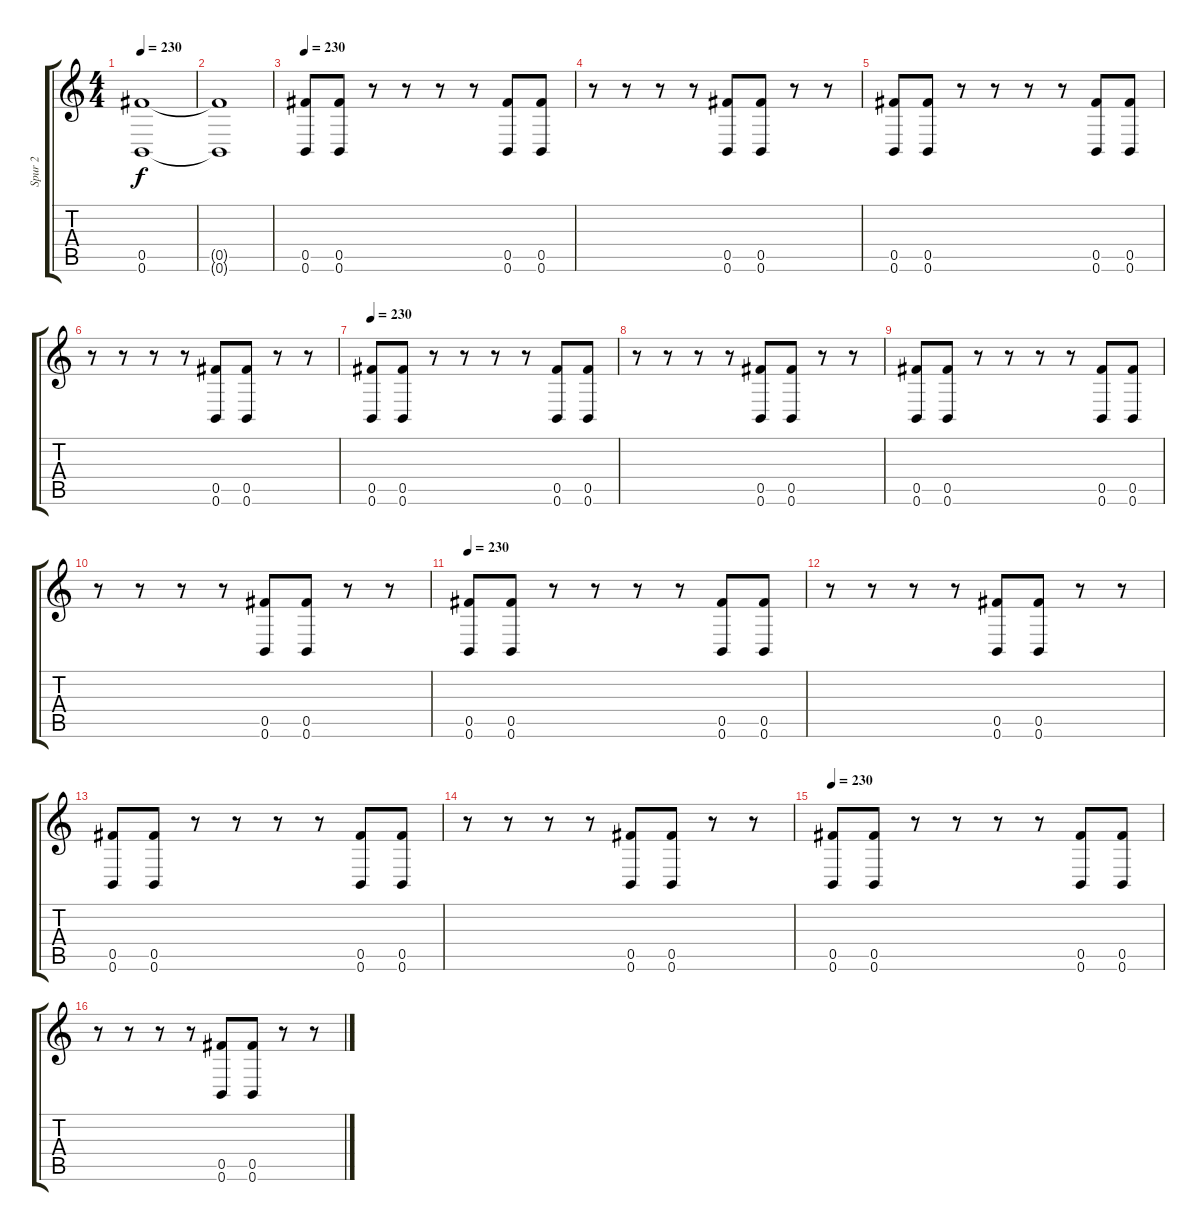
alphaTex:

\track ("Spur 2" "Spur 2") {instrument distortionguitar}
\staff {score tabs}
\tuning (Db4 Ab3 E3 B2 Gb3 B1) {hide}
\ts (4 4)
\tempo 230
\clef g2
\ks c
(0.5{t} 0.6{t}).1{dy f} |
(0.5{t} 0.6{t}).1 |
\tempo 230
(0.5 0.6).8 (0.5 0.6).8 r.8 r.8 r.8 r.8 (0.5 0.6).8 (0.5 0.6).8 |
r.8 r.8 r.8 r.8 (0.5 0.6).8 (0.5 0.6).8 r.8 r.8 |
(0.5 0.6).8 (0.5 0.6).8 r.8 r.8 r.8 r.8 (0.5 0.6).8 (0.5 0.6).8 |
r.8 r.8 r.8 r.8 (0.5 0.6).8 (0.5 0.6).8 r.8 r.8 |
\tempo 230
(0.5 0.6).8 (0.5 0.6).8 r.8 r.8 r.8 r.8 (0.5 0.6).8 (0.5 0.6).8 |
r.8 r.8 r.8 r.8 (0.5 0.6).8 (0.5 0.6).8 r.8 r.8 |
(0.5 0.6).8 (0.5 0.6).8 r.8 r.8 r.8 r.8 (0.5 0.6).8 (0.5 0.6).8 |
r.8 r.8 r.8 r.8 (0.5 0.6).8 (0.5 0.6).8 r.8 r.8 |
\tempo 230
(0.5 0.6).8 (0.5 0.6).8 r.8 r.8 r.8 r.8 (0.5 0.6).8 (0.5 0.6).8 |
r.8 r.8 r.8 r.8 (0.5 0.6).8 (0.5 0.6).8 r.8 r.8 |
(0.5 0.6).8 (0.5 0.6).8 r.8 r.8 r.8 r.8 (0.5 0.6).8 (0.5 0.6).8 |
r.8 r.8 r.8 r.8 (0.5 0.6).8 (0.5 0.6).8 r.8 r.8 |
\tempo 230
(0.5 0.6).8 (0.5 0.6).8 r.8 r.8 r.8 r.8 (0.5 0.6).8 (0.5 0.6).8 |
r.8 r.8 r.8 r.8 (0.5 0.6).8 (0.5 0.6).8 r.8 r.8
